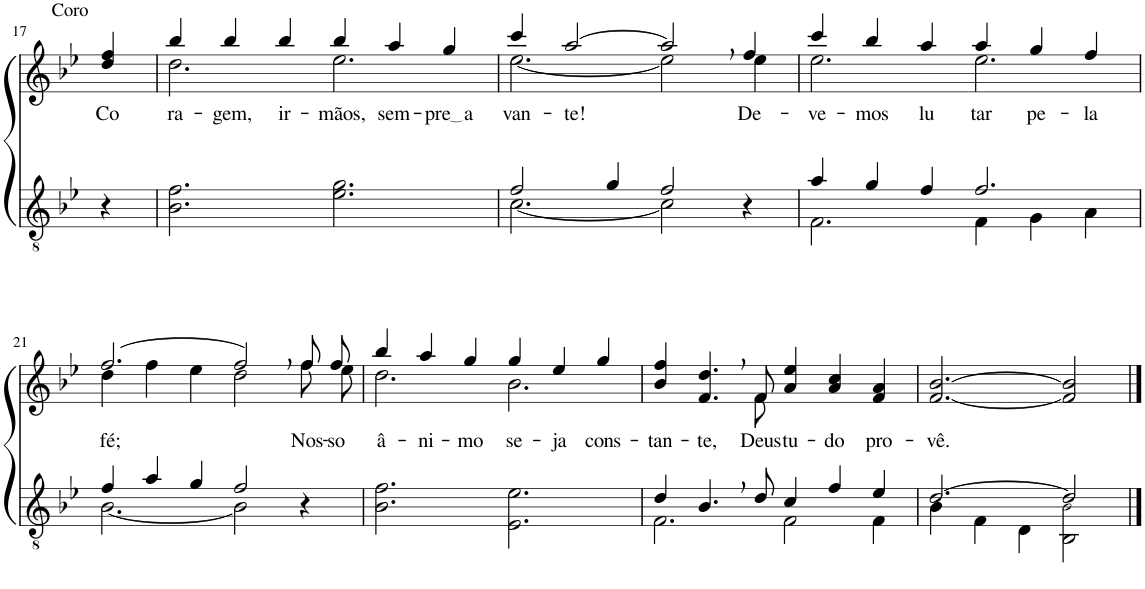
**kern	**kern	**text
*part2	*part1	*part1
*staff2	*staff1	*staff1
*I"Parte III e IV	*I"Parte I e II	*
!!LO:PB:g=z
*clefGv2	*clefG2	*
*Trd4c7	*Trd4c7	*
*k[b-e-]	*k[b-e-]	*
*M6/4	*M6/4	*
=17	=17	=17
!	!LO:TX:a:t=Coro	!
!	!	!LO:LY:b
4r	4dd/ 4ff/	Co-
=18	=18	=18
*	*^	*
!	!	!	!LO:LY:b
2.B-\ 2.f\	4bb-/	2.dd\	-ra-
!	!	!	!LO:LY:b
.	4bb-/	.	-gem,
!	!	!	!LO:LY:b
.	4bb-/	.	ir-
!	!	!	!LO:LY:b
2.e-\ 2.g\	4bb-/	2.ee-\	-mãos,
!	!	!	!LO:LY:b
.	4aa/	.	sem-
!	!	!	!LO:LY:b
.	4gg/	.	pre a
=19	=19	=19	=19
*^	*	*	*
!	!	!	!	!LO:LY:b
2f/	[2.c\	4ccc/	[2.ee-\	van-
!	!	!	!	!LO:LY:b
.	.	[2aa/	.	te!
4g/	.	.	.	.
2f/	2c\]	2aa,/]	2ee-\]	.
!	!	!	!	!LO:LY:b
4r	4ryy	4ff/	4ee-\	De-
=20	=20	=20	=20	=20
!	!	!	!	!LO:LY:b
4a/	2.F\	4ccc/	2.ee-\	-ve-
!	!	!	!	!LO:LY:b
4g/	.	4bb-/	.	-mos
!	!	!	!	!LO:LY:b
4f/	.	4aa/	.	lu-
!	!	!	!	!LO:LY:b
2.f/	4F\	4aa/	2.ee-\	-tar
!	!	!	!	!LO:LY:b
.	4G\	4gg/	.	pe-
!	!	!	!	!LO:LY:b
.	4A\	4ff/	.	-la
!!LO:LB:g=z	!!
=21	=21	=21	=21	=21
!	!	!	!	!LO:LY:b
4f/	[2.B-\	[2.ff/	4dd\	fé;
4a/	.	.	4ff\	.
4g/	.	.	4ee-\	.
2f/	2B-\]	2ff,/]	2dd\	.
!	!	!	!	!LO:LY:b
4r	4ryy	8ff/L	8ff\L	Nos-
!	!	!	!	!LO:LY:b
.	.	8ff/J	8ee-\J	-so
*v	*v	*	*	*
=22	=22	=22	=22
!	!	!	!LO:LY:b
2.B-\ 2.f\	4bb-/	2.dd\	â-
!	!	!	!LO:LY:b
.	4aa/	.	-ni-
!	!	!	!LO:LY:b
.	4gg/	.	-mo
!	!	!	!LO:LY:b
2.E-\ 2.e-\	4gg/	2.b-\	se-
!	!	!	!LO:LY:b
.	4ee-/	.	-ja
!	!	!	!LO:LY:b
.	4gg/	.	cons-
=23	=23	=23	=23
*^	*	*	*
!	!	!	!	!LO:LY:b
4d/	2.F\	4b-/ 4ff/	8ryy	-tan-
!	!	!	!	!LO:LY:b
*	*	*v	*v	*
4.B-,/	.	4.f/, 4.dd/,	-te,
*	*	*^	*
!	!	!	!	!LO:LY:b
8d/	.	8f/	8f\	Deus
!	!	!	!	!LO:LY:b
4c/	2F\	4a/ 4ee-/	2.ryy	tu-
!	!	!	!	!LO:LY:b
4f/	.	4a/ 4cc/	.	-do
!	!	!	!	!LO:LY:b
4e-/	4F\	4f/ 4a/	.	pro-
*	*	*v	*v	*
=24	=24	=24	=24
!	!	!	!LO:LY:b
[2.d/	4B-\	[2.f/ [2.b-/	-vê.
.	4F\	.	.
.	4D\	.	.
2d/]	2BB-\ 2B-!\	2f/] 2b-/]	.
*v	*v	*	*
==	==	==
*-	*-	*-
